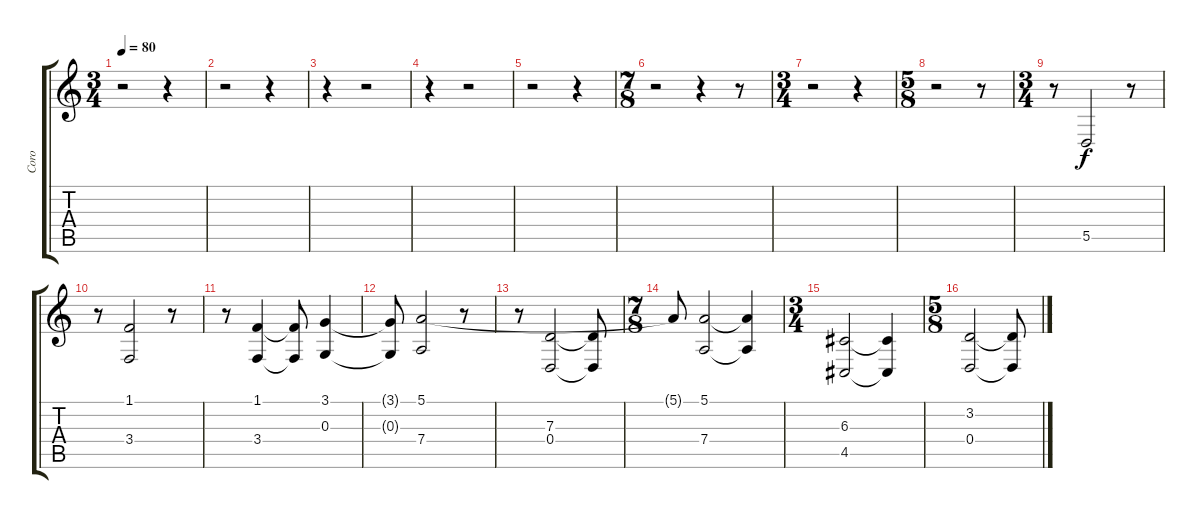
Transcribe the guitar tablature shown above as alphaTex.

\track ("Coro" "Coro") {instrument pad4choir}
\staff {score tabs}
\tuning (E4 B3 G3 D3 A2 E2) {hide}
\ts (3 4)
\tempo 80
\clef g2
\ks c
r.2{dy f} r.4 |
r.2 r.4 |
r.4 r.2 |
r.4 r.2 |
r.2 r.4 |
\ts (7 8)
r.2 r.4 r.8 |
\ts (3 4)
r.2 r.4 |
\ts (5 8)
r.2 r.8 |
\ts (3 4)
r.8 5.5.2 r.8 |
r.8 (1.1 3.4).2 r.8 |
r.8 (1.1 3.4).4 (1.1{t} 3.4{t}).8 (3.1 0.3).4 |
(3.1{t} 0.3{t}).8 (5.1 7.4).2 r.8 |
r.8 (7.3 0.4).2 (7.3{t} 0.4{t}).8 |
\ts (7 8)
5.1{t}.8 (5.1 7.4).2 (5.1{t} 7.4{t}).4 |
\ts (3 4)
(6.3 4.5).2 (6.3{t} 4.5{t}).4 |
\ts (5 8)
(3.2 0.4).2 (3.2{t} 0.4{t}).8
